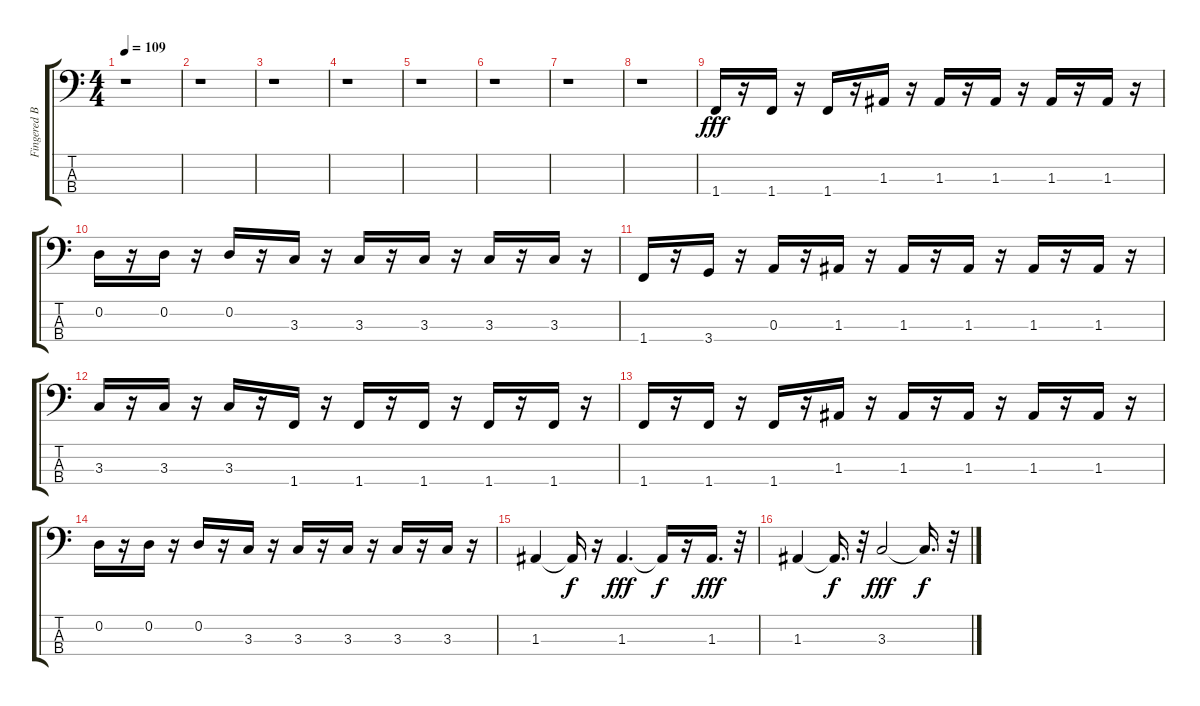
\track ("Fingered Bass       " "Fingered B") {instrument electricbassfinger}
\staff {score tabs}
\tuning (G2 D2 A1 E1) {hide}
\ts (4 4)
\tempo 109
\clef f4
\ks c
r.1{dy f} |
r.1 |
r.1 |
r.1 |
r.1 |
r.1 |
r.1 |
r.1 |
1.4.16{dy fff} r.16 1.4.16 r.16 1.4.16 r.16 1.3.16 r.16 1.3.16 r.16 1.3.16 r.16 1.3.16 r.16 1.3.16 r.16 |
0.2.16 r.16 0.2.16 r.16 0.2.16 r.16 3.3.16 r.16 3.3.16 r.16 3.3.16 r.16 3.3.16 r.16 3.3.16 r.16 |
1.4.16 r.16 3.4.16 r.16 0.3.16 r.16 1.3.16 r.16 1.3.16 r.16 1.3.16 r.16 1.3.16 r.16 1.3.16 r.16 |
3.3.16 r.16 3.3.16 r.16 3.3.16 r.16 1.4.16 r.16 1.4.16 r.16 1.4.16 r.16 1.4.16 r.16 1.4.16 r.16 |
1.4.16 r.16 1.4.16 r.16 1.4.16 r.16 1.3.16 r.16 1.3.16 r.16 1.3.16 r.16 1.3.16 r.16 1.3.16 r.16 |
0.2.16 r.16 0.2.16 r.16 0.2.16 r.16 3.3.16 r.16 3.3.16 r.16 3.3.16 r.16 3.3.16 r.16 3.3.16 r.16 |
1.3.4 1.3{t}.16{dy f} r.16 1.3.4{d dy fff} 1.3{t}.16{dy f} r.16 1.3.16{d dy fff} r.32 |
1.3.4 1.3{t}.16{d dy f} r.32 3.3.2{dy fff} 3.3{t}.16{d dy f} r.32
